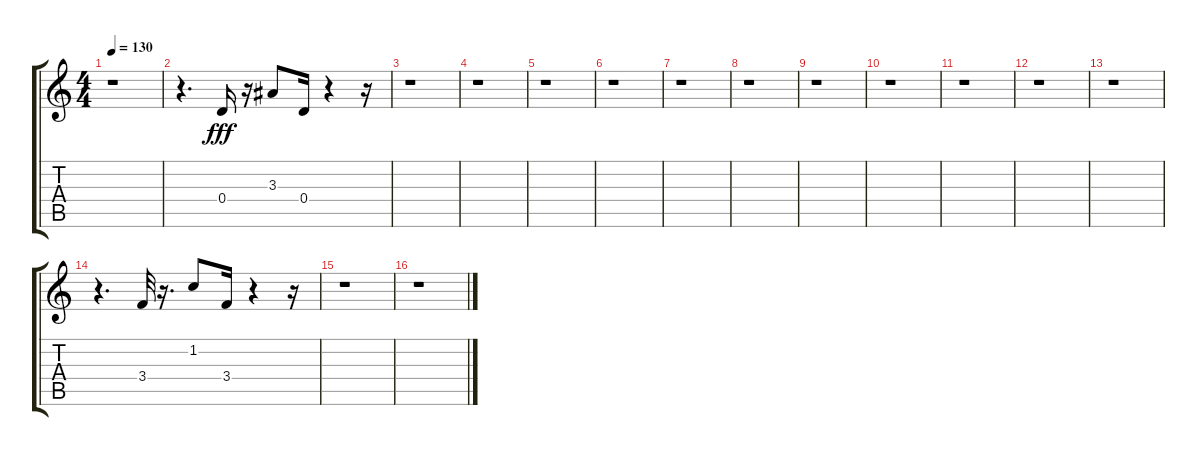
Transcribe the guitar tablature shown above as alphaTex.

\track "" {instrument electricguitarclean}
\staff {score tabs}
\tuning (E4 B3 G3 D3 A2 E2) {hide}
\ts (4 4)
\tempo 130
\clef g2
\ks c
r.1{dy fff} |
r.4{d} 0.4.16 r.16 3.3.8 0.4.16 r.4 r.16 |
r.1 |
r.1 |
r.1 |
r.1 |
r.1 |
r.1 |
r.1 |
r.1 |
r.1 |
r.1 |
r.1 |
r.4{d} 3.4.32 r.16{d} 1.2.8 3.4.16 r.4 r.16 |
r.1 |
r.1
